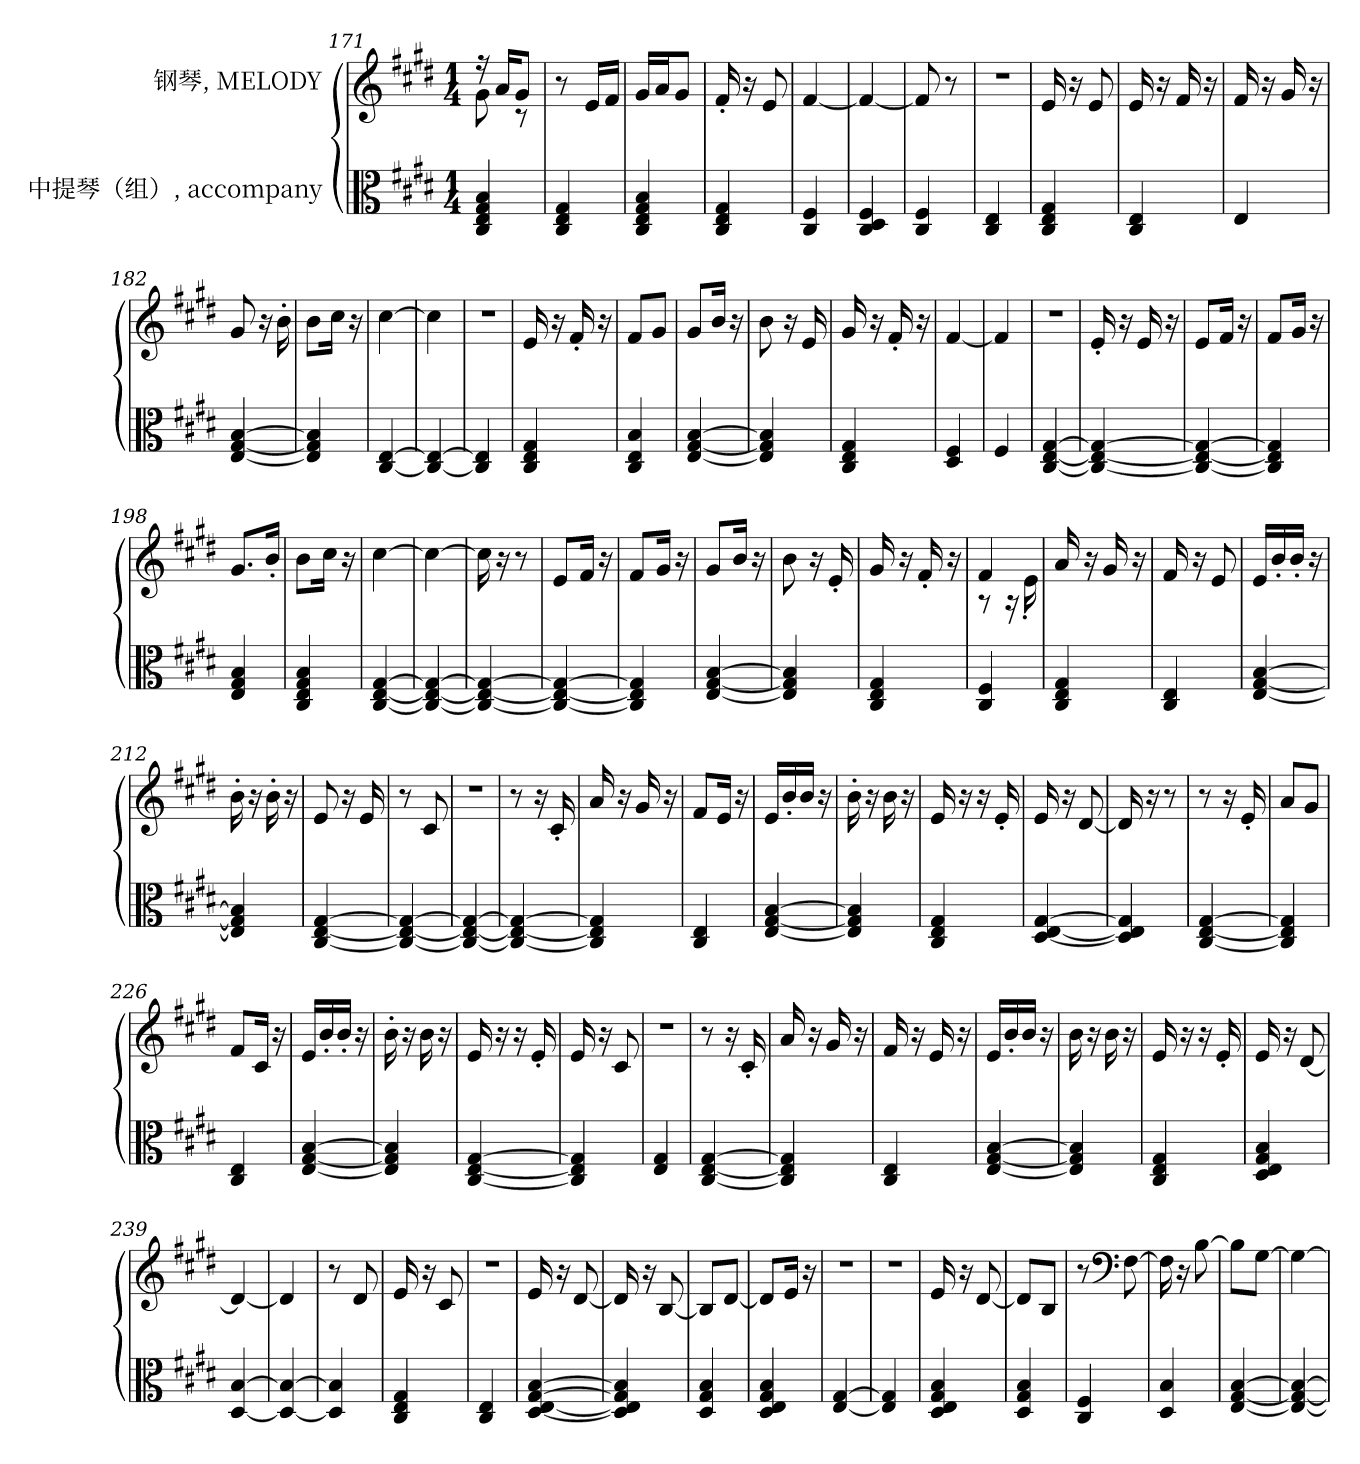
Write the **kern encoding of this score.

**kern	**kern
*part2	*part1
*staff2	*staff1
*I"中提琴（组）, accompany	*I"钢琴, MELODY
*clefC3	*clefG2
*k[f#c#g#d#]	*k[f#c#g#d#]
*M1/4	*M1/4
=171	=171
*	*^
4C#/ 4E/ 4G#/ 4B/	16r	8g#\
.	16a/KL	.
.	8g#/J	8r
*	*v	*v
=172	=172
4C#/ 4E/ 4G#/	8r
.	16e/LL
.	16f#/JJ
=173	=173
4C#/ 4E/ 4G#/ 4B/	16g#/LL
.	16a/J
.	8g#/J
=174	=174
4C#/ 4E/ 4G#/	16f#'/
.	16r
.	8e/
=175	=175
4C#/ 4F#/	[4f#/
=176	=176
4C#/ 4D#/ 4F#/	4f#/_
=177	=177
4C#/ 4F#/	8f#/]
.	8r
=178	=178
4C#/ 4E/	4r
=179	=179
4C#/ 4E/ 4G#/	16e/
.	16r
.	8e/
!!LO:LB:g=z
=180	=180
4C#/ 4E/	16e/
.	16r
.	16f#/
.	16r
=181	=181
4E/	16f#/
.	16r
.	16g#/
.	16r
=182	=182
[4E/ [4G#/ [4B/	8g#/
.	16r
.	16b'\
=183	=183
4E/] 4G#/] 4B/]	8b\L
.	16cc#\Jk
.	16r
=184	=184
[4C#/ [4E/	[4cc#\
=185	=185
4C#/_ 4E/_	4cc#\]
=186	=186
4C#/] 4E/]	4r
=187	=187
4C#/ 4E/ 4G#/	16e/
.	16r
.	16f#'/
.	16r
=188	=188
4C#/ 4E/ 4B/	8f#/L
.	8g#/J
!!LO:PB:g=z
=189	=189
[4E/ [4G#/ [4B/	8g#/L
.	16b/Jk
.	16r
=190	=190
4E/] 4G#/] 4B/]	8b\
.	16r
.	16e/
=191	=191
4C#/ 4E/ 4G#/	16g#/
.	16r
.	16f#'/
.	16r
=192	=192
4D#/ 4F#/	[4f#/
=193	=193
4F#/	4f#/]
=194	=194
[4C#/ [4E/ [4G#/	4r
=195	=195
4C#/_ 4E/_ 4G#/_	16e'/
.	16r
.	16e/
.	16r
=196	=196
4C#/_ 4E/_ 4G#/_	8e/L
.	16f#/Jk
.	16r
=197	=197
4C#/] 4E/] 4G#/]	8f#/L
.	16g#/Jk
.	16r
!!LO:LB:g=z
=198	=198
4E/ 4G#/ 4B/	8.g#/L
.	16b'/Jk
=199	=199
4C#/ 4E/ 4G#/ 4B/	8b\L
.	16cc#\Jk
.	16r
=200	=200
[4C#/ [4E/ [4G#/	[4cc#\
=201	=201
4C#/_ 4E/_ 4G#/_	4cc#\_
=202	=202
4C#/_ 4E/_ 4G#/_	16cc#\]
.	16r
.	8r
=203	=203
4C#/_ 4E/_ 4G#/_	8e/L
.	16f#/Jk
.	16r
=204	=204
4C#/] 4E/] 4G#/]	8f#/L
.	16g#/Jk
.	16r
=205	=205
[4E/ [4G#/ [4B/	8g#/L
.	16b/Jk
.	16r
=206	=206
4E/] 4G#/] 4B/]	8b\
.	16r
.	16e'/
!!LO:LB:g=z
=207	=207
4C#/ 4E/ 4G#/	16g#/
.	16r
.	16f#'/
.	16r
=208	=208
*	*^
4C#/ 4F#/	4f#/	8r
.	.	16r
.	.	16e'\
*	*v	*v
=209	=209
4C#/ 4E/ 4G#/	16a/
.	16r
.	16g#/
.	16r
=210	=210
4C#/ 4E/	16f#/
.	16r
.	8e/
=211	=211
[4E/ [4G#/ [4B/	16e/LL
.	16b'/
.	16b'/JJ
.	16r
=212	=212
4E/] 4G#/] 4B/]	16b'\
.	16r
.	16b'\
.	16r
=213	=213
[4C#/ [4E/ [4G#/	8e/
.	16r
.	16e/
=214	=214
4C#/_ 4E/_ 4G#/_	8r
.	8c#/
!!LO:LB:g=z
=215	=215
4C#/_ 4E/_ 4G#/_	4r
=216	=216
4C#/_ 4E/_ 4G#/_	8r
.	16r
.	16c#'/
=217	=217
4C#/] 4E/] 4G#/]	16a/
.	16r
.	16g#/
.	16r
=218	=218
4C#/ 4E/	8f#/L
.	16e/Jk
.	16r
=219	=219
[4E/ [4G#/ [4B/	16e/LL
.	16b'/
.	16b/JJ
.	16r
=220	=220
4E/] 4G#/] 4B/]	16b'\
.	16r
.	16b\
.	16r
=221	=221
4C#/ 4E/ 4G#/	16e/
.	16r
.	16r
.	16e'/
=222	=222
[4D#/ [4E/ [4G#/	16e/
.	16r
.	[8d#/
!!LO:LB:g=z
=223	=223
4D#/] 4E/] 4G#/]	16d#/]
.	16r
.	8r
=224	=224
[4C#/ [4E/ [4G#/	8r
.	16r
.	16e'/
=225	=225
4C#/] 4E/] 4G#/]	8a/L
.	8g#/J
=226	=226
4C#/ 4E/	8f#/L
.	16c#/Jk
.	16r
=227	=227
[4E/ [4G#/ [4B/	16e/LL
.	16b'/
.	16b'/JJ
.	16r
=228	=228
4E/] 4G#/] 4B/]	16b'\
.	16r
.	16b\
.	16r
=229	=229
[4C#/ [4E/ [4G#/	16e/
.	16r
.	16r
.	16e'/
=230	=230
4C#/] 4E/] 4G#/]	16e/
.	16r
.	8c#/
=231	=231
4E/ 4G#/	4r
!!LO:LB:g=z
=232	=232
[4C#/ [4E/ [4G#/	8r
.	16r
.	16c#'/
=233	=233
4C#/] 4E/] 4G#/]	16a/
.	16r
.	16g#/
.	16r
=234	=234
4C#/ 4E/	16f#/
.	16r
.	16e/
.	16r
=235	=235
[4E/ [4G#/ [4B/	16e/LL
.	16b'/
.	16b/JJ
.	16r
=236	=236
4E/] 4G#/] 4B/]	16b\
.	16r
.	16b\
.	16r
=237	=237
4C#/ 4E/ 4G#/	16e/
.	16r
.	16r
.	16e'/
=238	=238
4D#/ 4E/ 4G#/ 4B/	16e/
.	16r
.	[8d#/
=239	=239
[4D#/ [4B/	4d#/_
!!LO:LB:g=z
=240	=240
4D#/_ 4B/_	4d#/]
=241	=241
4D#/] 4B/]	8r
.	8d#/
=242	=242
4C#/ 4E/ 4G#/	16e/
.	16r
.	8c#/
=243	=243
4C#/ 4E/	4r
=244	=244
[4D#/ [4E/ [4G#/ [4B/	16e/
.	16r
.	[8d#/
=245	=245
4D#/] 4E/] 4G#/] 4B/]	16d#/]
.	16r
.	[8B/
=246	=246
4D#/ 4G#/ 4B/	8B/L]
.	[8d#/J
=247	=247
4D#/ 4E/ 4G#/ 4B/	8d#/L]
.	16e/Jk
.	16r
=248	=248
[4E/ [4G#/	4r
=249	=249
4E/] 4G#/]	4r
!!LO:PB:g=z
=250	=250
4D#/ 4E/ 4G#/ 4B/	16e/
.	16r
.	[8d#/
=251	=251
4D#/ 4G#/ 4B/	8d#/L]
.	8B/J
=252	=252
4C#/ 4F#/	8r
*	*clefF4
.	[8F#\
=253	=253
4D#/ 4B/	16F#\]
.	16r
.	[8B\
=254	=254
[4E/ [4G#/ [4B/	8B\L]
.	[8G#\J
=255	=255
4E/_ 4G#/_ 4B/_	4G#\_
=	=
*-	*-
